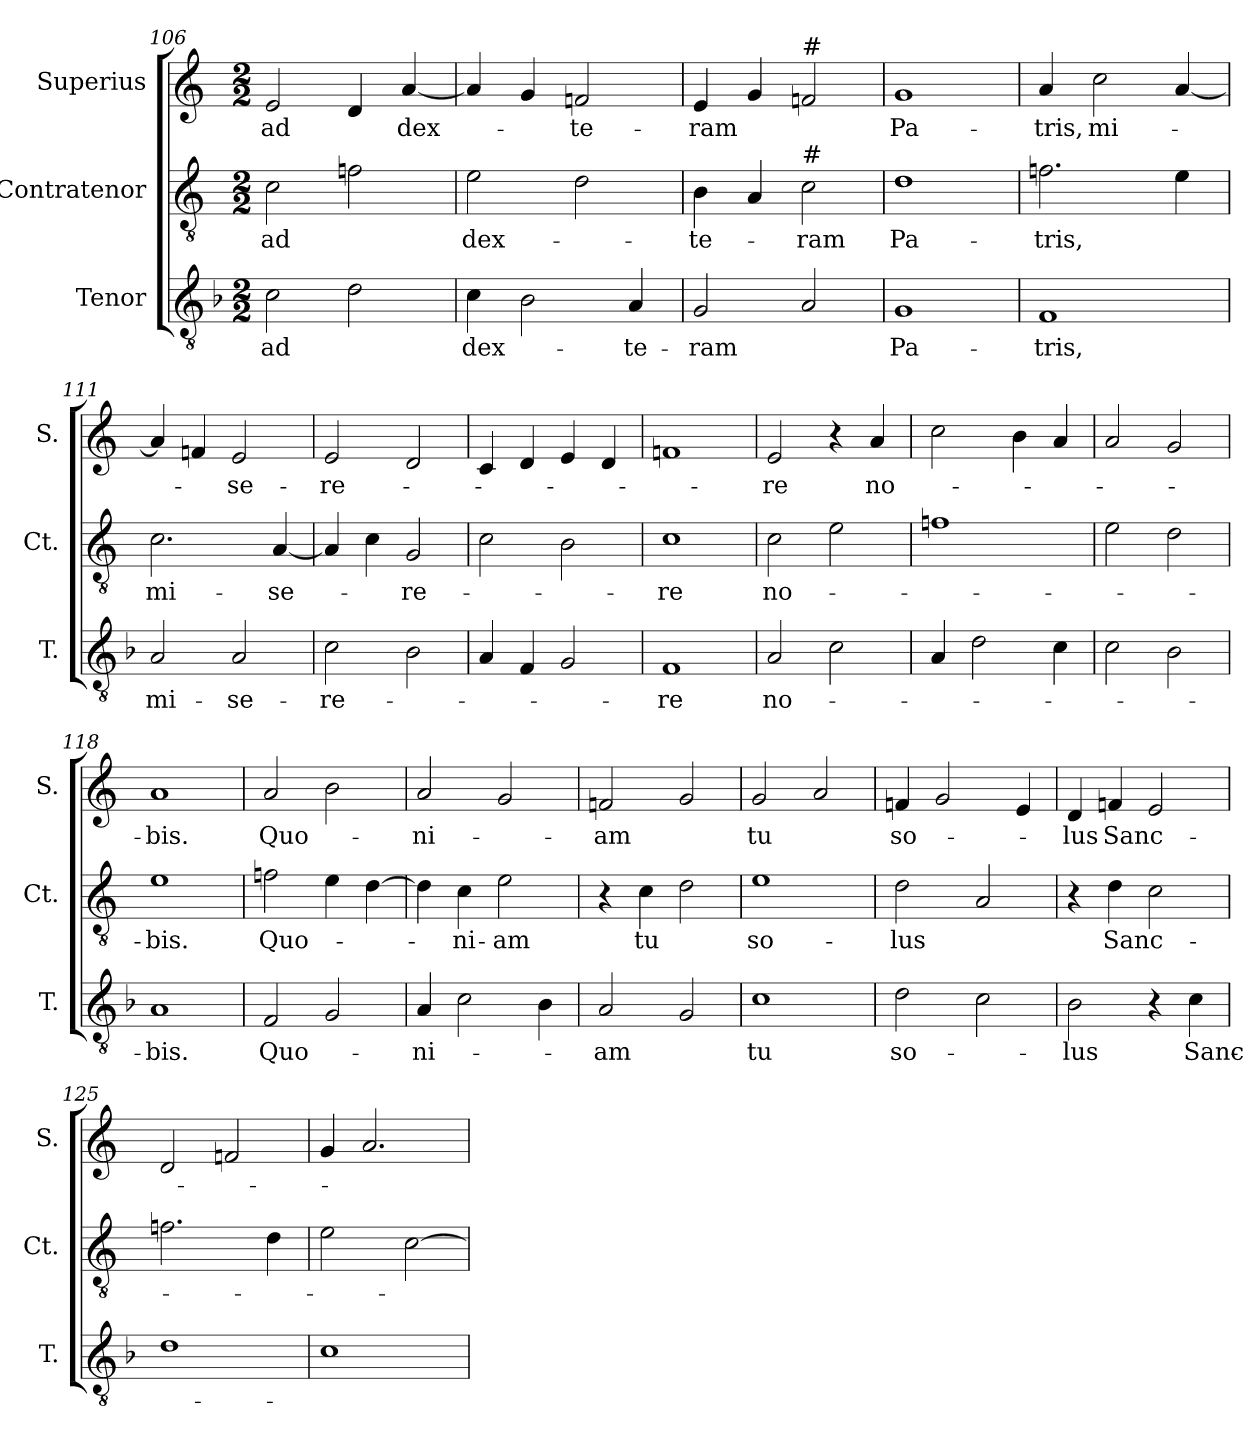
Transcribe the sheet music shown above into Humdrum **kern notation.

**kern	**text	**kern	**text	**kern	**text
*part3	*part3	*part2	*part2	*part1	*part1
*staff3	*staff3	*staff2	*staff2	*staff1	*staff1
*I"Tenor	*	*I"Contratenor	*	*I"Superius	*
*I'T.	*	*I'Ct.	*	*I'S.	*
*clefGv2	*	*clefGv2	*	*clefG2	*
*	*	*ITrd-3c-5	*	*ITrd-3c-5	*
*k[b-]	*	*	*	*	*
*M2/2	*	*M2/2	*	*M2/2	*
=106	=106	=106	=106	=106	=106
!	!LO:LY:b	!	!LO:LY:b	!	!LO:LY:b
2c\	ad	2f\	ad	2a/	ad
2d\	.	2b-\	.	4g/	.
!	!	!	!	!	!LO:LY:b
.	.	.	.	[4dd/	dex-
=107	=107	=107	=107	=107	=107
!	!LO:LY:b	!	!LO:LY:b	!	!
4c\	dex-	2a\	dex-	4dd/]	.
2B-\	.	.	.	4cc/	.
!	!	!	!	!	!LO:LY:b
.	.	2g\	.	2b-/	-te-
!	!LO:LY:b	!	!	!	!
4A/	-te-	.	.	.	.
=108	=108	=108	=108	=108	=108
!	!LO:LY:b	!	!LO:LY:b	!	!LO:LY:b
2G/	-ram	4e\	-te-	4a/	-ram
.	.	4d/	.	4cc/	.
!	!	!	!	!LO:TX:a:t=#	!
!	!	!LO:TX:a:t=#	!	!	!
!	!	!	!LO:LY:b	!	!
2A/	.	2f\	-ram	2b-/	.
=109	=109	=109	=109	=109	=109
!	!LO:LY:b	!	!LO:LY:b	!	!LO:LY:b
1G	Pa-	1g	Pa-	1cc	Pa-
=110	=110	=110	=110	=110	=110
!	!LO:LY:b	!	!LO:LY:b	!	!LO:LY:b
1F	-tris,	2.b-\	-tris,	4dd/	-tris,
!	!	!	!	!	!LO:LY:b
.	.	.	.	2ff\	mi-
.	.	4a\	.	[4dd/	.
!!LO:PB:g=z
=111	=111	=111	=111	=111	=111
!	!LO:LY:b	!	!LO:LY:b	!	!
2A/	mi-	2.f\	mi-	4dd/]	.
.	.	.	.	4b-/	.
!	!LO:LY:b	!	!	!	!LO:LY:b
2A/	-se-	.	.	2a/	-se-
!	!	!	!LO:LY:b	!	!
.	.	[4d/	-se-	.	.
=112	=112	=112	=112	=112	=112
!	!LO:LY:b	!	!	!	!LO:LY:b
2c\	-re-	4d/]	.	2a/	-re-
.	.	4f\	.	.	.
!	!	!	!LO:LY:b	!	!
2B-\	.	2c/	-re-	2g/	.
=113	=113	=113	=113	=113	=113
4A/	.	2f\	.	4f/	.
4F/	.	.	.	4g/	.
2G/	.	2e\	.	4a/	.
.	.	.	.	4g/	.
=114	=114	=114	=114	=114	=114
!	!LO:LY:b	!	!LO:LY:b	!	!
1F	-re	1f	-re	1b-	.
=115	=115	=115	=115	=115	=115
!	!LO:LY:b	!	!LO:LY:b	!	!LO:LY:b
2A/	no-	2f\	no-	2a/	-re
2c\	.	2a\	.	4r	.
!	!	!	!	!	!LO:LY:b
.	.	.	.	4dd/	no-
=116	=116	=116	=116	=116	=116
4A/	.	1b-	.	2ff\	.
2d\	.	.	.	.	.
.	.	.	.	4ee\	.
4c\	.	.	.	4dd/	.
=117	=117	=117	=117	=117	=117
2c\	.	2a\	.	2dd/	.
2B-\	.	2g\	.	2cc/	.
=118	=118	=118	=118	=118	=118
!	!LO:LY:b	!	!LO:LY:b	!	!LO:LY:b
1A	-bis.	1a	-bis.	1dd	-bis.
!!LO:LB:g=z
=119	=119	=119	=119	=119	=119
!	!LO:LY:b	!	!LO:LY:b	!	!LO:LY:b
2F/	Quo-	2b-\	Quo-	2dd/	Quo-
2G/	.	4a\	.	2ee\	.
.	.	[4g\	.	.	.
=120	=120	=120	=120	=120	=120
!	!LO:LY:b	!	!	!	!LO:LY:b
4A/	-ni-	4g\]	.	2dd/	-ni-
!	!	!	!LO:LY:b	!	!
2c\	.	4f\	-ni-	.	.
!	!	!	!LO:LY:b	!	!
.	.	2a\	-am	2cc/	.
4B-\	.	.	.	.	.
=121	=121	=121	=121	=121	=121
!	!LO:LY:b	!	!	!	!LO:LY:b
2A/	-am	4r	.	2b-/	-am
!	!	!	!LO:LY:b	!	!
.	.	4f\	tu	.	.
2G/	.	2g\	.	2cc/	.
=122	=122	=122	=122	=122	=122
!	!LO:LY:b	!	!LO:LY:b	!	!LO:LY:b
1c	tu	1a	so-	2cc/	tu
.	.	.	.	2dd/	.
=123	=123	=123	=123	=123	=123
!	!LO:LY:b	!	!LO:LY:b	!	!LO:LY:b
2d\	so-	2g\	-lus	4b-/	so-
.	.	.	.	2cc/	.
2c\	.	2d/	.	.	.
.	.	.	.	4a/	.
=124	=124	=124	=124	=124	=124
!	!LO:LY:b	!	!	!	!LO:LY:b
2B-\	-lus	4r	.	4g/	-lus
!	!	!	!LO:LY:b	!	!LO:LY:b
.	.	4g\	Sanc-	4b-/	Sanc-
4r	.	2f\	.	2a/	.
!	!LO:LY:b	!	!	!	!
4c\	Sanc-	.	.	.	.
=125	=125	=125	=125	=125	=125
1d	.	2.b-\	.	2g/	.
.	.	.	.	2b-/	.
.	.	4g\	.	.	.
=126	=126	=126	=126	=126	=126
1c	.	2a\	.	4cc/	.
.	.	.	.	2.dd/	.
.	.	[2f\	.	.	.
=	=	=	=	=	=
*-	*-	*-	*-	*-	*-
